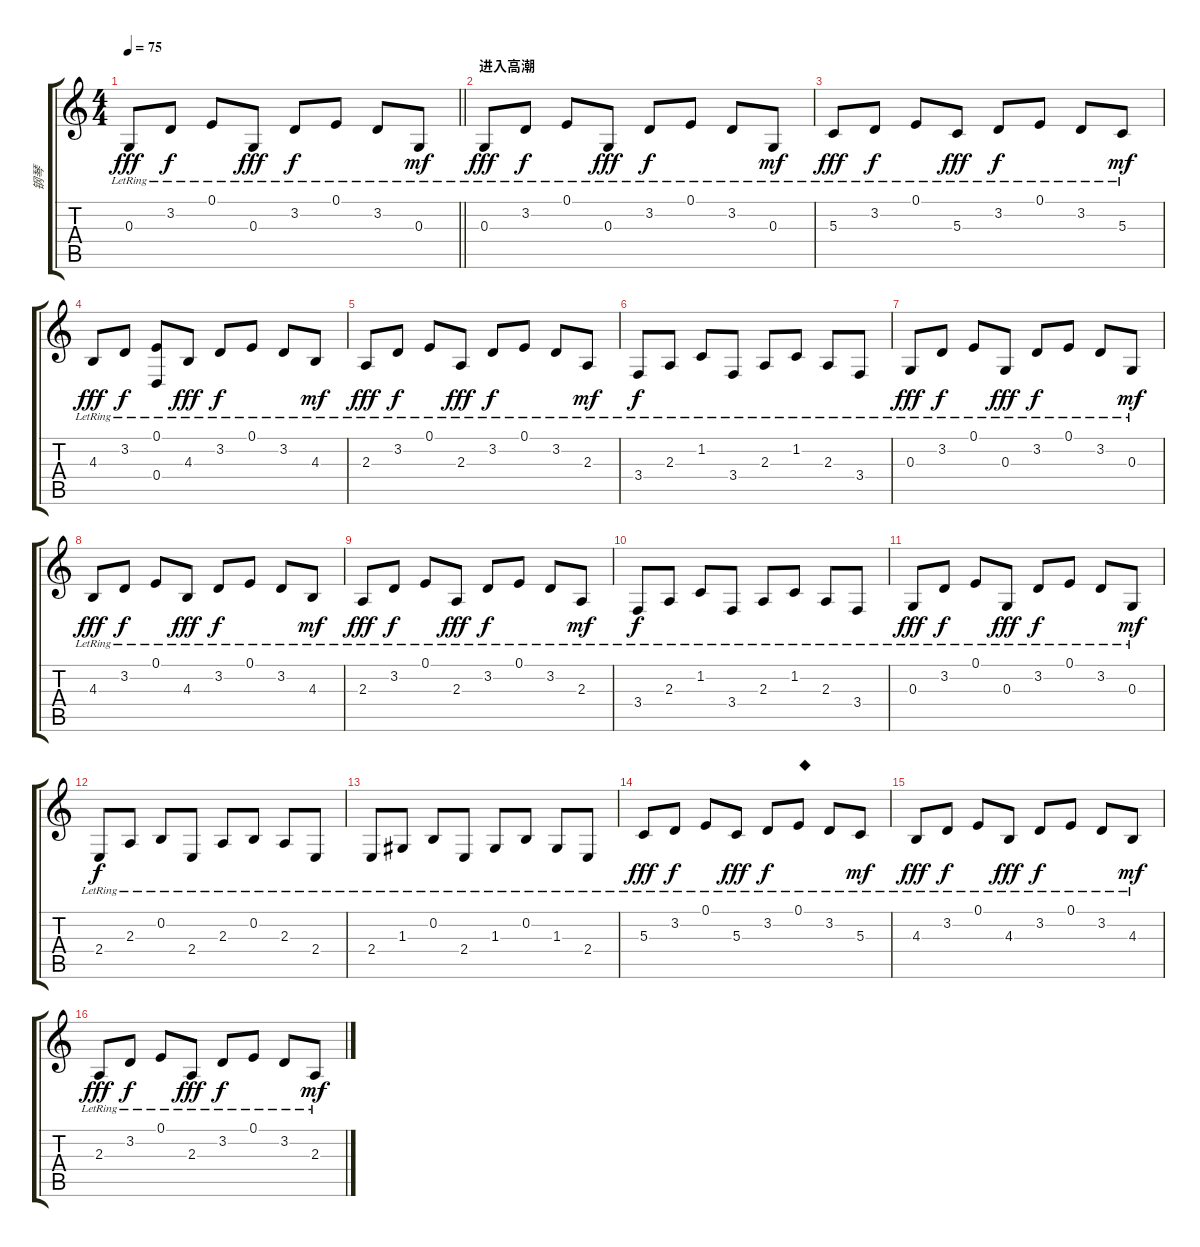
\track ("钢琴" "钢琴") {instrument brightacousticpiano}
\staff {score tabs}
\tuning (E4 B3 G3 D3 A2 E2) {hide}
\ts (4 4)
\tempo 75
\clef g2
\barLineRight lightlight
\ks c
0.3{lr}.8{dy fff} 3.2{lr}.8{dy f} 0.1{lr}.8 0.3{lr}.8{dy fff} 3.2{lr}.8{dy f} 0.1{lr}.8 3.2{lr}.8 0.3{lr}.8{dy mf} |
\section ("" "进入高潮")
0.3{lr}.8{dy fff} 3.2{lr}.8{dy f} 0.1{lr}.8 0.3{lr}.8{dy fff} 3.2{lr}.8{dy f} 0.1{lr}.8 3.2{lr}.8 0.3{lr}.8{dy mf} |
5.3{lr}.8{dy fff} 3.2{lr}.8{dy f} 0.1{lr}.8 5.3{lr}.8{dy fff} 3.2{lr}.8{dy f} 0.1{lr}.8 3.2{lr}.8 5.3{lr}.8{dy mf} |
4.3{lr}.8{dy fff} 3.2{lr}.8{dy f} (0.1{lr} 0.4).8 4.3{lr}.8{dy fff} 3.2{lr}.8{dy f} 0.1{lr}.8 3.2{lr}.8 4.3{lr}.8{dy mf} |
2.3{lr}.8{dy fff} 3.2{lr}.8{dy f} 0.1{lr}.8 2.3{lr}.8{dy fff} 3.2{lr}.8{dy f} 0.1{lr}.8 3.2{lr}.8 2.3{lr}.8{dy mf} |
3.4{lr}.8{dy f} 2.3{lr}.8 1.2{lr}.8 3.4{lr}.8 2.3{lr}.8 1.2{lr}.8 2.3{lr}.8 3.4{lr}.8 |
0.3{lr}.8{dy fff} 3.2{lr}.8{dy f} 0.1{lr}.8 0.3{lr}.8{dy fff} 3.2{lr}.8{dy f} 0.1{lr}.8 3.2{lr}.8 0.3{lr}.8{dy mf} |
4.3{lr}.8{dy fff} 3.2{lr}.8{dy f} 0.1{lr}.8 4.3{lr}.8{dy fff} 3.2{lr}.8{dy f} 0.1{lr}.8 3.2{lr}.8 4.3{lr}.8{dy mf} |
2.3{lr}.8{dy fff} 3.2{lr}.8{dy f} 0.1{lr}.8 2.3{lr}.8{dy fff} 3.2{lr}.8{dy f} 0.1{lr}.8 3.2{lr}.8 2.3{lr}.8{dy mf} |
3.4{lr}.8{dy f} 2.3{lr}.8 1.2{lr}.8 3.4{lr}.8 2.3{lr}.8 1.2{lr}.8 2.3{lr}.8 3.4{lr}.8 |
0.3{lr}.8{dy fff} 3.2{lr}.8{dy f} 0.1{lr}.8 0.3{lr}.8{dy fff} 3.2{lr}.8{dy f} 0.1{lr}.8 3.2{lr}.8 0.3{lr}.8{dy mf} |
2.4{lr}.8{dy f} 2.3{lr}.8 0.2{lr}.8 2.4{lr}.8 2.3{lr}.8 0.2{lr}.8 2.3{lr}.8 2.4{lr}.8 |
2.4{lr}.8 1.3{lr}.8 0.2{lr}.8 2.4{lr}.8 1.3{lr}.8 0.2{lr}.8 1.3{lr}.8 2.4{lr}.8 |
5.3{lr}.8{dy fff} 3.2{lr}.8{dy f} 0.1{lr}.8 5.3{lr}.8{dy fff} 3.2{lr}.8{dy f} 0.1{lr}.8{txt "◆"} 3.2{lr}.8 5.3{lr}.8{dy mf} |
4.3{lr}.8{dy fff} 3.2{lr}.8{dy f} 0.1{lr}.8 4.3{lr}.8{dy fff} 3.2{lr}.8{dy f} 0.1{lr}.8 3.2{lr}.8 4.3{lr}.8{dy mf} |
2.3{lr}.8{dy fff} 3.2{lr}.8{dy f} 0.1{lr}.8 2.3{lr}.8{dy fff} 3.2{lr}.8{dy f} 0.1{lr}.8 3.2{lr}.8 2.3{lr}.8{dy mf}
